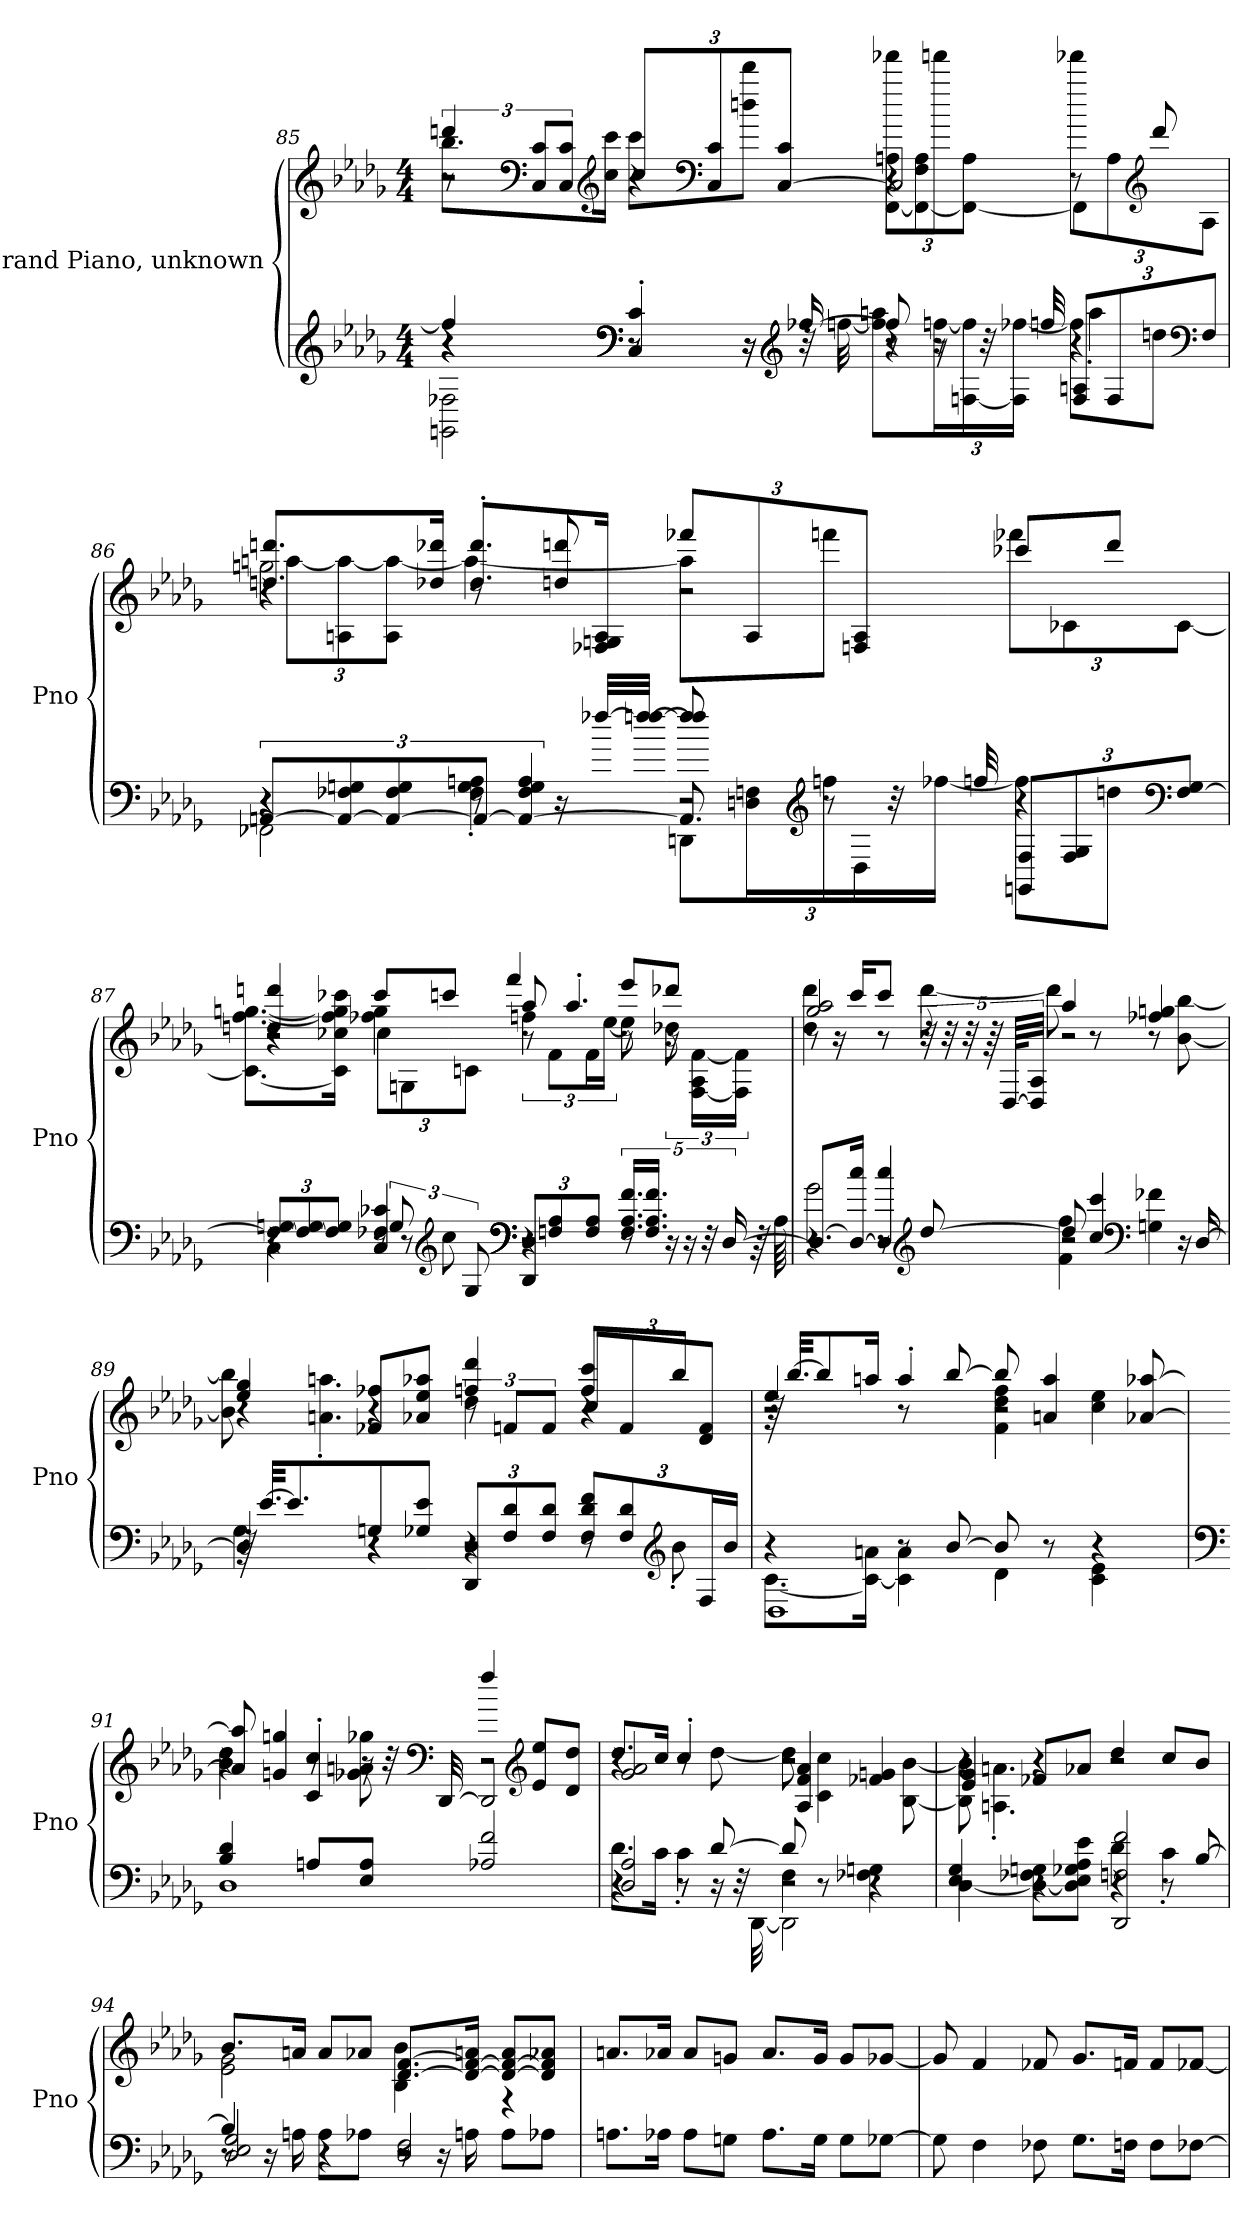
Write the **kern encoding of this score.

**kern	**kern
*part1	*part1
*staff2	*staff1
*I"Grand Piano, unknown	*
*I'Pno	*
!!LO:LB:g=z
*clefG2	*clefG2
*k[b-e-a-d-g-]	*k[b-e-a-d-g-]
*M4/4	*M4/4
=85	=85
*^	*^
*	*^	*	*^
*	*	*^	*	*	*^
4r	4r	4ff-/]	2GGn\ 2F-X\	4dddn/	8.bb-\L	12r	2r
*	*	*	*	*clefF4	*	*	*
.	.	.	.	.	.	12C/ 12c/L	.
.	.	.	.	.	.	12C/ 12c/J	.
*	*	*	*	*clefG2	*	*	*
.	.	.	.	.	16cc\ 16ccc\Jk	.	.
*clefF4	*	*	*	*	*	*	*
*	*	*	*	*	*	*Xbrackettup	*
8r	8r	4C/' 4c/'	.	4r	8ccc\L	12cc/L	.
*	*	*	*	*clefF4	*	*	*
.	.	.	.	.	.	12C/ 12c/	.
16r	16r	.	.	.	8ddn\ 8ddd\J	.	.
.	.	.	.	.	.	[12C/ 12c/J	.
*clefG2	*	*	*	*	*	*	*
[16ff-X/	32r	.	.	.	.	.	.
.	[32ffn\	.	.	.	.	.	.
8ff-/]	8ff\] 8aan\L	8r	4r	4r	8fff-X\L	2C/]	[12FF\ 12An\L
.	.	.	.	.	.	.	12FF\_ 12F\ 12A\
*	*Xbrackettup	*	*	*	*	*	*
8r	[24ffn\L	16r	.	.	8fffn\J	.	.
.	[24Fn\ 24ff\]	.	.	.	.	.	12FF\_ 12A\J
.	.	32r	.	.	.	.	.
.	24F\] [24ff-X\JJ	.	.	.	.	.	.
.	.	32ffn/	.	.	.	.	.
4r	8ff-\L]	12F/ 12An/L	4aa'\	8r	12fff-X\L	.	4FF\]
.	.	12F/	.	.	12A\	.	.
*	*	*	*	*clefG2	*	*	*
.	8ddn\J	.	.	8ddd/	.	.	.
*clefF4	*	*	*	*	*	*	*
.	.	12F/J	.	.	12A\J	.	.
!!LO:LB:g=z	!!	!!	!!
=86	=86	=86	=86	=86	=86	=86	=86
*	*	*brackettup	*	*	*	*	*
4r	4r	[12AAn/L	2FF-X\	4r	2ggn\	8.ddn/ 8.dddn/L	[12aan\L
.	.	12AA/_ 12F-X/ 12Gn/	.	.	.	.	12An\ 12aa\_
.	.	12AA/_ 12F-/ 12G/	.	.	.	.	12A\ 12aa\_J
.	.	.	.	.	.	16dd-X/ 16ddd-X/Jk	.
8r	4F-\' 4G\' 4An\'	12AA/J_	.	8r	.	8.dd-/' 8.ddd-/'L	4aa\_
.	.	6AA/_ 6F-/ 6G/ 6A/	.	.	.	.	.
16r	.	.	.	8ddn/ 8dddn/	.	.	.
[32ff-X/LLL	.	.	.	.	.	16F-X/ 16Gn/ 16A/Jk	.
32ff-/_ [32ffn/JJJ	.	.	.	.	.	.	.
*	*Xbrackettup	*	*	*	*	*	*
8ff-/] 8ff/]	12DDn\L	8.AA/]	2r	2r	2r	12fff-X/L	8aa\L]
.	24Dn\ 24Fn\L	.	.	.	.	12A/	.
*clefG2	*	*	*	*	*	*	*
8r	24ffn\	.	.	.	.	.	8fffn\J
.	24D\	.	.	.	.	12Fn/ 12A/J	.
.	.	32r	.	.	.	.	.
.	[24ff-X\JJ	.	.	.	.	.	.
.	.	32ffn/	.	.	.	.	.
4r	8ff-\L]	12GGn/ 12F/L	.	.	.	8ccc-X/L	12fff-X\L
.	.	12F/ 12G/	.	.	.	.	12c-X\
.	8ddn\J	.	.	.	.	8ddd/J	.
*clefF4	*	*	*	*	*	*	*
.	.	[12F/ 12G/J	.	.	.	.	[12c-\J
*	*	*v	*v	*	*	*	*
!!LO:PB:g=z	!!	!!	!!
=87	=87	=87	=87	=87	=87	=87
4r	4C\	12F/_ 12Gn/L	2r	4r	4ddn/ 4dddn/	8.c-\_ [8.ff\ [8.ggn\L
.	.	12F/_ 12G/	.	.	.	.
.	.	12F/] 12G/J	.	.	.	.
.	.	.	.	.	.	16c-\] 16cc-X\ 16ff\] 16gg\] 16ccc-X\Jk
*	*	*brackettup	*	*	*	*
4C/ 4F-X/ 4c-X/	8r	12G/	.	4ff-X\ 4gg\	8ccc-/L	12cc-\L
.	.	12r	.	.	.	12Gn\
*clefG2	*	*	*	*	*	*
.	8cc\	.	.	.	8cccn/J	.
.	.	12G/	.	.	.	12cn\J
*clefF4	*	*	*	*	*	*
*	*	*Xbrackettup	*	*	*	*brackettup
2r	4r	12DD-/ 12D-/L	8aa-/	4ffn\	4fff/	12r
.	.	12Fn/ 12A-/	.	.	.	12f\L
.	.	.	4.aa-'/	.	.	.
.	.	12F/ 12A-/J	.	.	.	24f\L
.	.	.	.	.	.	[24ee-\JJ
*	*	*brackettup	*	*	*	*
.	8r	20.F/ 20.A-/ 20.f/LL	.	8r	8eee-/L	8ee-\]
.	.	20.F/ 20.A-/ 20.f/JJ	.	.	.	.
.	16r	.	.	8dd-X\	8ddd-X/J	24r
.	.	20r	.	.	.	.
.	.	.	.	.	.	[24F\ 24A-\ [24f\LL
.	32r	.	.	.	.	.
.	.	[20D-/	.	.	.	.
.	.	.	.	.	.	24F\] 24f\]JJ
.	64r	.	.	.	.	.
.	64A-\	.	.	.	.	.
*	*	*	*	*	*v	*v
!!LO:LB:g=z
=88	=88	=88	=88	=88	=88
4r	2g-\	8.D-/L_	2gg-/ 2aa-/	4dd-\ 4ddd-\	8r
.	.	.	.	.	16r
.	.	16D-/_ 16cc/Jk	.	.	16ccc/KL
8r	.	4D-/] 4cc/	.	8r	8ccc/J
*clefG2	*	*	*	*	*
[8dd-/	.	.	.	[8ddd-\	40r
.	.	.	.	.	40r
.	.	.	.	.	40r
.	.	.	.	.	80r
.	.	.	.	.	[80D-/KLLL
.	.	.	.	.	40D-/] 40A-/JJJ
8dd-/]	4f\ 4ff\	2r	4aa-/	8ddd-\]	2r
4cc/ 4ccc/	.	.	.	8r	.
*clefF4	*	*	*	*	*
.	4Gn\ 4f-X\	.	4ff-X/ 4ggn/	8r	.
16r	.	.	.	[8b-\ [8bb-\	.
[16D-/	.	.	.	.	.
!!LO:LB:g=z	!!	!!
=89	=89	=89	=89	=89	=89
4D-/]	4G-\	64r	4ee-/ 4gg-/	8b-\] 8bb-\]	4r
.	.	[32.e-/KKL	.	.	.
.	.	8.e-/]	.	.	.
.	.	.	.	4.an\' 4.aan\'	.
4r	4r	8Gn/	4r	.	8f-X/ 8ff-X/L
.	.	8G-X/ 8e-/J	.	.	8a-X/ 8ee-/ 8aa-X/J
*	*	*Xbrackettup	*	*	*
2r	4r	12DD-/ 12D-/L	4ffn/ 4ddd-/	4dd-\	12r
.	.	12F/ 12d-/	.	.	12fn/L
.	.	12F/ 12d-/J	.	.	12f/J
*	*	*	*	*	*Xbrackettup
.	8r	12F/ 12d-/ 12f/L	8ff/ 8ccc/L	4r	12cc/L
.	.	12F/ 12d-/	.	.	12f/
*clefG2	*	*	*	*	*
.	8b-'\	.	8bb-/J	.	.
.	.	24F/L	.	.	12d-/ 12f/J
.	.	24b-/JJ	.	.	.
=90	=90	=90	=90	=90	=90
4r	[8.c\L	1D-	64r	2r	4ee-/
.	.	.	[32.bb-/KKL	.	.
.	.	.	8bb-/]	.	.
.	16c\_ 16an\Jk	.	16aan/Jk	.	.
8r	4c\] 4a\	.	4aa'/	.	8r
[8b-/	.	.	.	.	[8bb-/
8b-/]	4d-\	.	2r	4f\ 4dd-\ 4ff\	8bb-/]
8r	.	.	.	.	4an/ 4aa/
4r	4c\ 4e-\	.	.	4cc\ 4ee-\	.
.	.	.	.	.	[8a-X/ [8aa-X/
*v	*v	*v	*	*	*
!!LO:LB:g=z	!!	!!
=91	=91	=91	=91
*clefF4	*	*	*
*^	*	*	*
4B-/ 4d-/	1D-	4r	4b-\ 4dd-\	8a-/] 8aa-/]
.	.	.	.	4gn/ 4ggn/
8An/L	.	4c/' 4cc/'	8r	.
8E-/ 8A/J	.	.	8g-X\ 8an\ 8gg-X\	16r
.	.	.	.	32r
*	*	*clefF4	*	*
.	.	.	.	[32DD-/
2A-X/ 2f/	.	4ff/	2r	2DD-/]
*	*	*clefG2	*	*
.	.	8e-/ 8ee-/L	.	.
.	.	8d-/ 8dd-/J	.	.
=92	=92	=92	=92	=92
*^	*^	*	*	*
4r	8.d-\L	2D-/ 2A-/	4r	8.dd-/L	4r	2g-/ 2a-/
.	16c\Jk	.	.	16cc/Jk	.	.
8r	4c'\	.	8r	4cc'/	8r	.
[8d-/	.	.	16r	.	[8dd-\	.
.	.	.	32r	.	.	.
.	.	.	[32DD-\	.	.	.
8d-/]	4F\	2r	2DD-\]	2r	8dd-\]	4A-/ 4f/ 4a-/
8r	.	.	.	.	4c\ 4cc\	.
4r	4F-X\ 4Gn\	.	.	.	.	4f-X/ 4gn/
.	.	.	.	.	[8B-\ [8b-\	.
*	*	*v	*v	*	*	*
!!LO:LB:g=z	!!	!!
=93	=93	=93	=93	=93	=93
2r	[4D-\	4E-/ 4G-/	4r	8B-\] 8b-\]	4e-/ 4g-/
.	.	.	.	4.An\' 4.an\'	.
.	8D-\_ 8F-X\ 8Gn\L	4r	8f-X/L	.	4r
.	8D-\] 8E-\ 8G-X\ 8A-\ 8e-\J	.	8a-X/J	.	.
4r	4d-\	2DD-/ 2Fn/ 2f/	4dd-/	2r	2r
8r	4c'\	.	8cc/L	.	.
[8B-/	.	.	8b-/J	.	.
*	*	*	*	*v	*v
=94	=94	=94	=94	=94
4B-/]	8r	2D-/ 2E-/ 2G-/	8.b-/L	2e-\ 2g-\
.	16r	.	.	.
.	16An\	.	16an/Jk	.
4r	8A\L	.	8a/L	.
.	8A-X\J	.	8a-X/J	.
2r	8r	2D-/ 2F/	[8.d-/ [8.f/L	4B-\ 4b-\
.	16r	.	.	.
.	16An\	.	16d-/_ 16f/_ 16an/Jk	.
.	8A\L	.	8d-/_ 8f/_ 8a/L	4r
.	8A-X\J	.	8d-/] 8f/] 8a-X/J	.
*v	*v	*v	*	*
*	*v	*v
=95	=95
8.An\L	8.an/L
16A-X\Jk	16a-X/Jk
8A-\L	8a-/L
8Gn\J	8gn/J
8.A-\L	8.a-/L
16G\Jk	16g/Jk
8G\L	8g/L
[8G-X\J	[8g-X/J
!!LO:PB:g=z
=96	=96
8G-\]	8g-/]
4F\	4f/
8F-X\	8f-X/
8.G-\L	8.g-/L
16Fn\Jk	16fn/Jk
8F\L	8f/L
[8F-X\J	[8f-X/J
=	=
*-	*-
